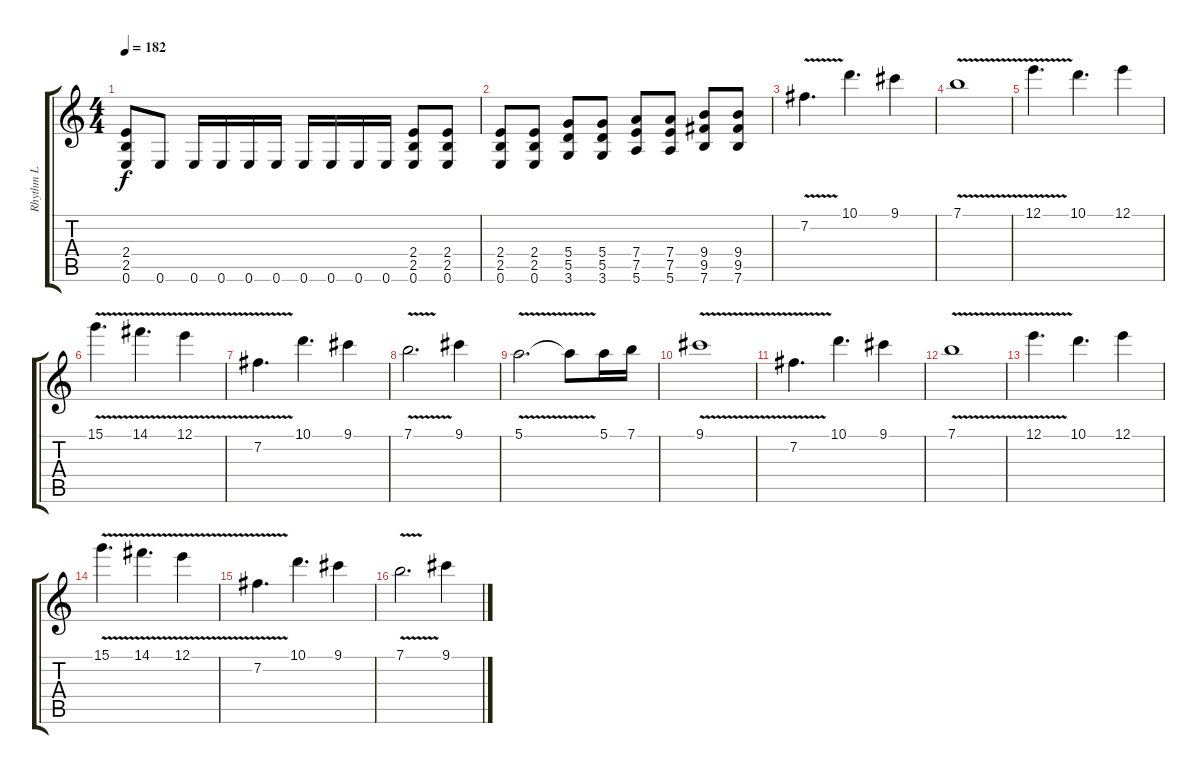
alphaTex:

\track ("Rhythm L" "Rhythm L") {instrument distortionguitar}
\staff {score tabs}
\tuning (E4 B3 G3 D3 A2 E2) {hide}
\ts (4 4)
\tempo 182
\clef g2
\ks c
(2.4 2.5 0.6).8{dy f} 0.6.8 0.6.16 0.6.16 0.6.16 0.6.16 0.6.16 0.6.16 0.6.16 0.6.16 (2.4 2.5 0.6).8 (2.4 2.5 0.6).8 |
(2.4 2.5 0.6).8{volume 13 balance 2} (2.4 2.5 0.6).8 (5.4 5.5 3.6).8 (5.4 5.5 3.6).8 (7.4 7.5 5.6).8 (7.4 7.5 5.6).8 (9.4 9.5 7.6).8 (9.4 9.5 7.6).8 |
7.2{v}.4{d volume 13 balance 2} 10.1.4{d} 9.1.4 |
7.1{v}.1 |
12.1{v}.4{d} 10.1.4{d} 12.1.4 |
15.1{v}.4{d} 14.1{v}.4{d} 12.1{v}.4 |
7.2{v}.4{d} 10.1.4{d} 9.1.4 |
7.1{v}.2{d} 9.1.4 |
5.1{v}.2{d} 5.1{t}.8 5.1.16 7.1.16 |
9.1{v}.1 |
7.2{v}.4{d} 10.1.4{d} 9.1.4 |
7.1{v}.1 |
12.1{v}.4{d} 10.1.4{d} 12.1.4 |
15.1{v}.4{d} 14.1{v}.4{d} 12.1{v}.4 |
7.2{v}.4{d} 10.1.4{d} 9.1.4 |
7.1{v}.2{d} 9.1.4
